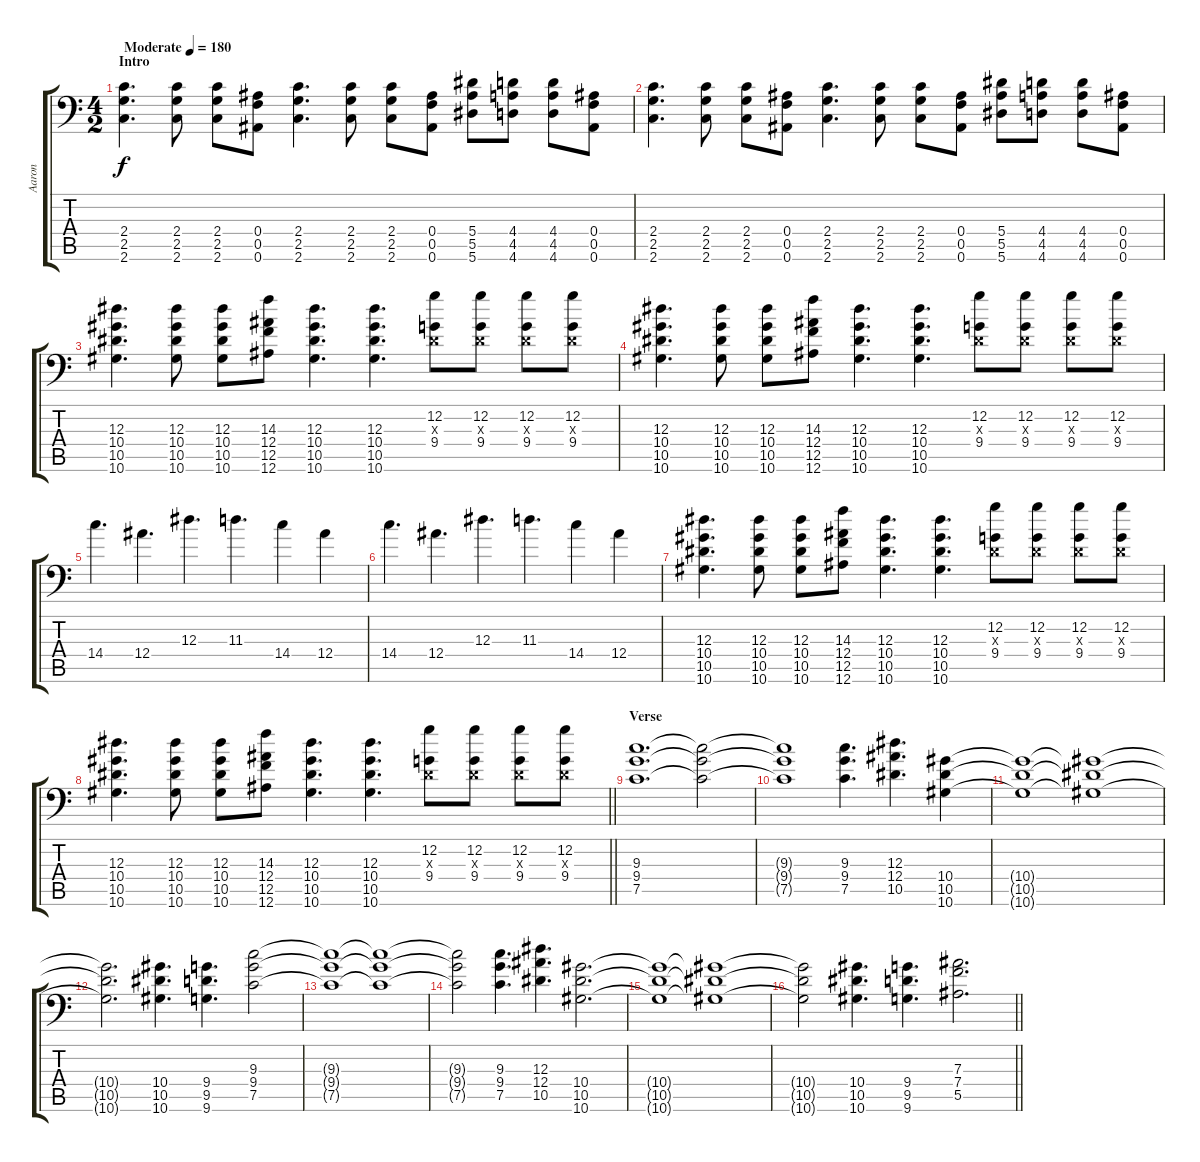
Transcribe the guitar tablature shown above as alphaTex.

\track ("Aaron" "Aaron") {instrument distortionguitar}
\staff {score tabs}
\tuning (C4 G3 Eb3 Bb2 F2 Bb1) {hide}
\ts (4 2)
\section ("" "Intro")
\tempo (180 "Moderate")
\clef f4
\ks c
(2.4 2.5 2.6).4{d dy f instrument distortionguitar} (2.4 2.5 2.6).8 (2.4 2.5 2.6).8 (0.4 0.5 0.6).8 (2.4 2.5 2.6).4{d} (2.4 2.5 2.6).8 (2.4 2.5 2.6).8 (0.4 0.5 0.6).8 (5.4 5.5 5.6).8 (4.4 4.5 4.6).8 (4.4 4.5 4.6).8 (0.4 0.5 0.6).8 |
(2.4 2.5 2.6).4{d} (2.4 2.5 2.6).8 (2.4 2.5 2.6).8 (0.4 0.5 0.6).8 (2.4 2.5 2.6).4{d} (2.4 2.5 2.6).8 (2.4 2.5 2.6).8 (0.4 0.5 0.6).8 (5.4 5.5 5.6).8 (4.4 4.5 4.6).8 (4.4 4.5 4.6).8 (0.4 0.5 0.6).8 |
(12.3 10.4 10.5 10.6).4{d} (12.3 10.4 10.5 10.6).8 (12.3 10.4 10.5 10.6).8 (14.3 12.4 12.5 12.6).8 (12.3 10.4 10.5 10.6).4{d} (12.3 10.4 10.5 10.6).4{d} (12.2 0.3{x} 9.4).8 (12.2 0.3{x} 9.4).8 (12.2 0.3{x} 9.4).8 (12.2 0.3{x} 9.4).8 |
(12.3 10.4 10.5 10.6).4{d} (12.3 10.4 10.5 10.6).8 (12.3 10.4 10.5 10.6).8 (14.3 12.4 12.5 12.6).8 (12.3 10.4 10.5 10.6).4{d} (12.3 10.4 10.5 10.6).4{d} (12.2 0.3{x} 9.4).8 (12.2 0.3{x} 9.4).8 (12.2 0.3{x} 9.4).8 (12.2 0.3{x} 9.4).8 |
14.4.4{d} 12.4.4{d} 12.3.4{d} 11.3.4{d} 14.4.4 12.4.4 |
14.4.4{d} 12.4.4{d} 12.3.4{d} 11.3.4{d} 14.4.4 12.4.4 |
(12.3 10.4 10.5 10.6).4{d} (12.3 10.4 10.5 10.6).8 (12.3 10.4 10.5 10.6).8 (14.3 12.4 12.5 12.6).8 (12.3 10.4 10.5 10.6).4{d} (12.3 10.4 10.5 10.6).4{d} (12.2 0.3{x} 9.4).8 (12.2 0.3{x} 9.4).8 (12.2 0.3{x} 9.4).8 (12.2 0.3{x} 9.4).8 |
\barLineRight lightlight
(12.3 10.4 10.5 10.6).4{d} (12.3 10.4 10.5 10.6).8 (12.3 10.4 10.5 10.6).8 (14.3 12.4 12.5 12.6).8 (12.3 10.4 10.5 10.6).4{d} (12.3 10.4 10.5 10.6).4{d} (12.2 0.3{x} 9.4).8 (12.2 0.3{x} 9.4).8 (12.2 0.3{x} 9.4).8 (12.2 0.3{x} 9.4).8 |
\section ("" "Verse")
(9.3 9.4 7.5).1{d} (9.3{t} 9.4{t} 7.5{t}).2 |
(9.3{t} 9.4{t} 7.5{t}).1 (9.3 9.4 7.5).4{d} (12.3 12.4 10.5).4{d} (10.4 10.5 10.6).4 |
(10.4{t} 10.5{t} 10.6{t}).1 (10.4{t} 10.5{t} 10.6{t}).1 |
(10.4{t} 10.5{t} 10.6{t}).2{d} (10.4 10.5 10.6).4{d} (9.4 9.5 9.6).4{d} (9.3 9.4 7.5).2 |
(9.3{t} 9.4{t} 7.5{t}).1 (9.3{t} 9.4{t} 7.5{t}).1 |
(9.3{t} 9.4{t} 7.5{t}).2 (9.3 9.4 7.5).4{d} (12.3 12.4 10.5).4{d} (10.4 10.5 10.6).2{d} |
(10.4{t} 10.5{t} 10.6{t}).1 (10.4{t} 10.5{t} 10.6{t}).1 |
\barLineRight lightlight
(10.4{t} 10.5{t} 10.6{t}).2 (10.4 10.5 10.6).4{d} (9.4 9.5 9.6).4{d} (7.3 7.4 5.5).2{d}
